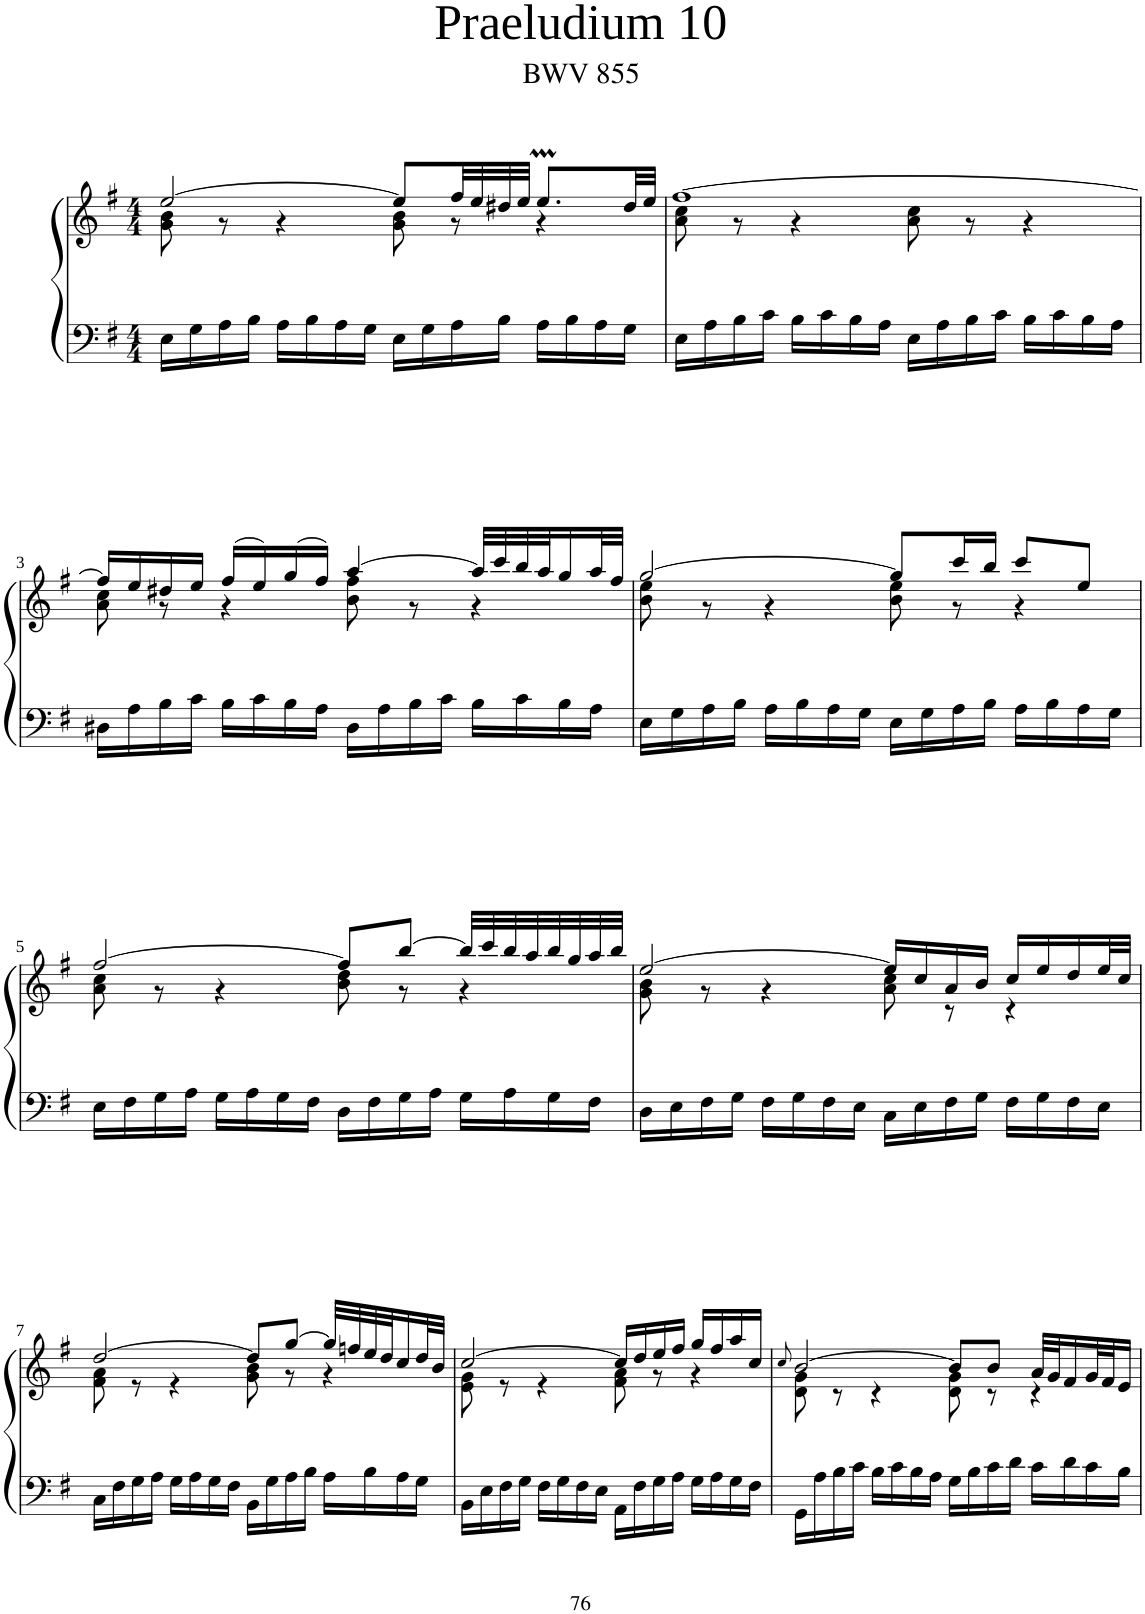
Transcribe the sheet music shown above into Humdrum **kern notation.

**kern	**kern
*part1	*part1
*staff2	*staff1
*I"Piano	*
*I'Pno	*
*clefF4	*clefG2
*k[f#]	*k[f#]
*M4/4	*M4/4
=1	=1
*	*^
16E\LL	[2ee/	8g\ 8b\
16G\	.	.
16A\	.	8r
16B\JJ	.	.
16A\LL	.	4r
16B\	.	.
16A\	.	.
16G\JJ	.	.
16E\LL	8ee/L]	8g\ 8b\
16G\	.	.
16A\	32ff#/LL	8r
.	32ee/	.
16B\JJ	32dd#X/	.
.	32ee/JJJ	.
16A\LL	8.eeM/L	4r
16B\	.	.
16A\	.	.
16G\JJ	32dd#/LL	.
.	32ee/JJJ	.
=2	=2	=2
16E\LL	[1ff#	8a\ 8cc\
16A\	.	.
16B\	.	8r
16c\JJ	.	.
16B\LL	.	4r
16c\	.	.
16B\	.	.
16A\JJ	.	.
16E\LL	.	8a\ 8cc\
16A\	.	.
16B\	.	8r
16c\JJ	.	.
16B\LL	.	4r
16c\	.	.
16B\	.	.
16A\JJ	.	.
!!LO:LB:g=z	!!
=3	=3	=3
16D#X\LL	16ff#/LL]	8a\ 8cc\
16A\	16ee/	.
16B\	16dd#X/	8r
16c\JJ	16ee/JJ	.
16B\LL	(16ff#/LL	4r
16c\	16ee/)	.
16B\	(16gg/	.
16A\JJ	16ff#/JJ)	.
16D#\LL	[4aa/	8b\ 8ff#\
16A\	.	.
16B\	.	8r
16c\JJ	.	.
16B\LL	32aa/LLL]	4r
.	32ccc/	.
16c\	32bb/	.
.	32aa/J	.
16B\	16gg/	.
16A\JJ	32aa/L	.
.	32ff#/JJJ	.
=4	=4	=4
16E\LL	[2gg/	8b\ 8ee\
16G\	.	.
16A\	.	8r
16B\JJ	.	.
16A\LL	.	4r
16B\	.	.
16A\	.	.
16G\JJ	.	.
16E\LL	8gg/L]	8b\ 8ee\
16G\	.	.
16A\	16ccc/L	8r
16B\JJ	16bb/JJ	.
16A\LL	8ccc/L	4r
16B\	.	.
16A\	8ee/J	.
16G\JJ	.	.
!!LO:LB:g=z	!!
=5	=5	=5
16E\LL	[2ff#/	8a\ 8cc\
16F#\	.	.
16G\	.	8r
16A\JJ	.	.
16G\LL	.	4r
16A\	.	.
16G\	.	.
16F#\JJ	.	.
16D\LL	8ff#/L]	8b\ 8dd\
16F#\	.	.
16G\	[8bb/J	8r
16A\JJ	.	.
16G\LL	32bb/LLL]	4r
.	32ccc/	.
16A\	32bb/	.
.	32aa/	.
16G\	32bb/	.
.	32gg/	.
16F#\JJ	32aa/	.
.	32bb/JJJ	.
=6	=6	=6
16D\LL	[2ee/	8g\ 8b\
16E\	.	.
16F#\	.	8r
16G\JJ	.	.
16F#\LL	.	4r
16G\	.	.
16F#\	.	.
16E\JJ	.	.
16C\LL	16ee/LL]	8a\ 8cc\
16E\	16cc/	.
16F#\	16a/	8r
16G\JJ	16b/JJ	.
16F#\LL	16cc/LL	4r
16G\	16ee/	.
16F#\	16dd/	.
16E\JJ	32ee/L	.
.	32cc/JJJ	.
!!LO:LB:g=z	!!
=7	=7	=7
16C\LL	[2dd/	8f#\ 8a\
16F#\	.	.
16G\	.	8r
16A\JJ	.	.
16G\LL	.	4r
16A\	.	.
16G\	.	.
16F#\JJ	.	.
16BB\LL	8dd/L]	8g\ 8b\
16G\	.	.
16A\	[8gg/J	8r
16B\JJ	.	.
16A\LL	32gg/LLL]	4r
.	32ffn/	.
16B\	32ee/	.
.	32dd/J	.
16A\	16cc/	.
16G\JJ	32dd/L	.
.	32b/JJJ	.
=8	=8	=8
16BB\LL	[2cc/	8e\ 8g\
16E\	.	.
16F#\	.	8r
16G\JJ	.	.
16F#\LL	.	4r
16G\	.	.
16F#\	.	.
16E\JJ	.	.
16AA\LL	16cc/LL]	8f#\ 8a\
16F#\	16dd/	.
16G\	16ee/	8r
16A\JJ	16ff#/JJ	.
16G\LL	16gg/LL	4r
16A\	16ff#/	.
16G\	16aa/	.
16F#\JJ	16cc/JJ	.
=9	=9	=9
.	8qcc/	.
16GG\LL	[2b/	8d\ 8g\
16A\	.	.
16B\	.	8r
16c\JJ	.	.
16B\LL	.	4r
16c\	.	.
16B\	.	.
16A\JJ	.	.
16G\LL	8b/L]	8d\ 8g\
16B\	.	.
16c\	8b/J	8r
16d\JJ	.	.
16c\LL	32a/LLL	4r
.	32g/J	.
16d\	16f#/	.
16c\	32g/L	.
.	32f#/J	.
16B\JJ	16e/JJ	.
*	*v	*v
=	=
*-	*-
